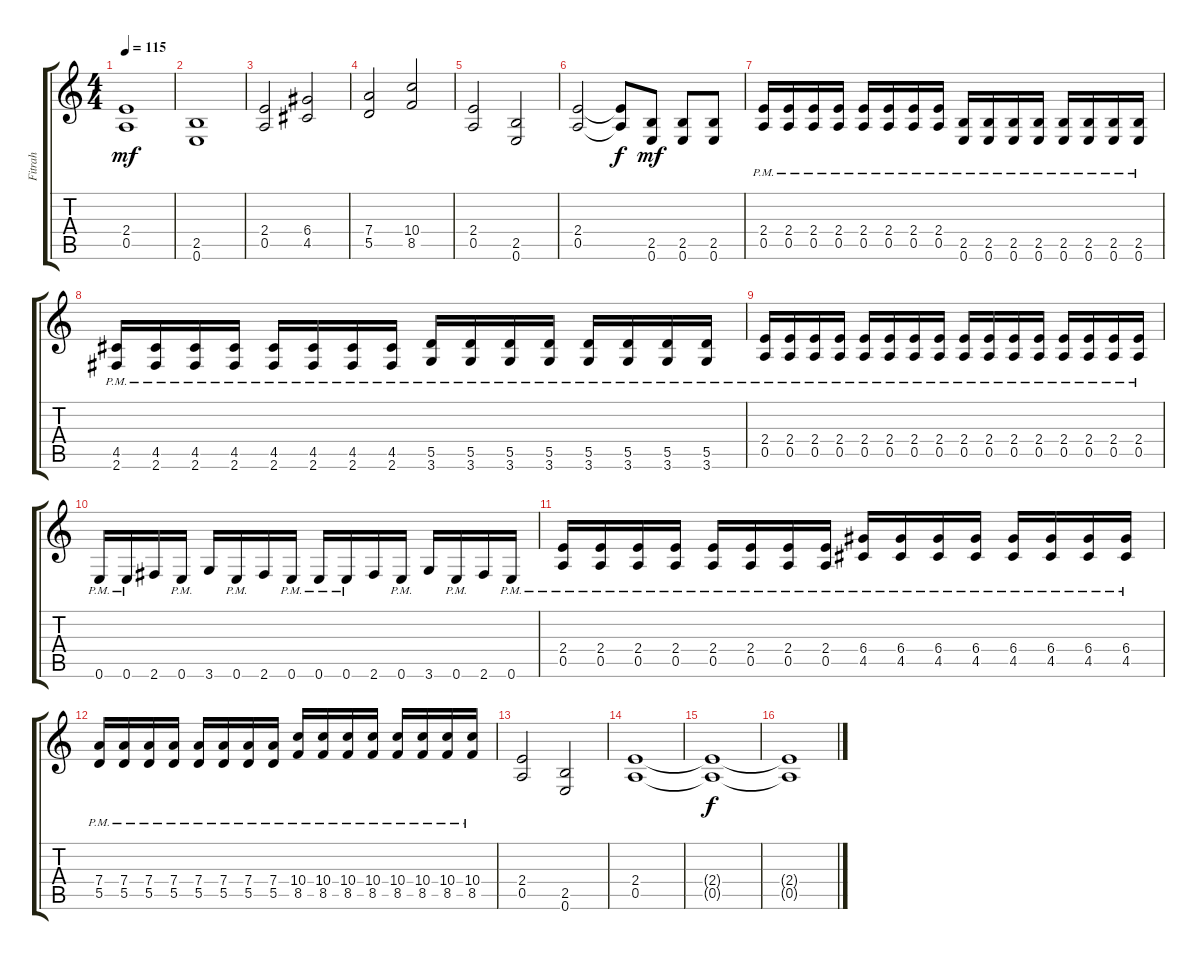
\track ("Fitrah" "Fitrah") {instrument distortionguitar}
\staff {score tabs}
\tuning (E4 B3 G3 D3 A2 E2) {hide}
\ts (4 4)
\tempo 115
\clef g2
\ks c
(2.4 0.5).1{dy mf} |
(2.5 0.6).1 |
(2.4 0.5).2 (6.4 4.5).2 |
(7.4 5.5).2 (10.4 8.5).2 |
(2.4 0.5).2 (2.5 0.6).2 |
(2.4 0.5).2 (2.4{t} 0.5{t}).8{dy f} (2.5 0.6).8{dy mf} (2.5 0.6).8 (2.5 0.6).8 |
(2.4{pm} 0.5{pm}).16 (2.4{pm} 0.5{pm}).16 (2.4{pm} 0.5{pm}).16 (2.4{pm} 0.5{pm}).16 (2.4{pm} 0.5{pm}).16 (2.4{pm} 0.5{pm}).16 (2.4{pm} 0.5{pm}).16 (2.4{pm} 0.5{pm}).16 (2.5{pm} 0.6{pm}).16 (2.5{pm} 0.6{pm}).16 (2.5{pm} 0.6{pm}).16 (2.5{pm} 0.6{pm}).16 (2.5{pm} 0.6{pm}).16 (2.5{pm} 0.6{pm}).16 (2.5{pm} 0.6{pm}).16 (2.5{pm} 0.6{pm}).16 |
(4.5{pm} 2.6{pm}).16 (4.5{pm} 2.6{pm}).16 (4.5{pm} 2.6{pm}).16 (4.5{pm} 2.6{pm}).16 (4.5{pm} 2.6{pm}).16 (4.5{pm} 2.6{pm}).16 (4.5{pm} 2.6{pm}).16 (4.5{pm} 2.6{pm}).16 (5.5{pm} 3.6{pm}).16 (5.5{pm} 3.6{pm}).16 (5.5{pm} 3.6{pm}).16 (5.5{pm} 3.6{pm}).16 (5.5{pm} 3.6{pm}).16 (5.5{pm} 3.6{pm}).16 (5.5{pm} 3.6{pm}).16 (5.5{pm} 3.6{pm}).16 |
(2.4{pm} 0.5{pm}).16 (2.4{pm} 0.5{pm}).16 (2.4{pm} 0.5{pm}).16 (2.4{pm} 0.5{pm}).16 (2.4{pm} 0.5{pm}).16 (2.4{pm} 0.5{pm}).16 (2.4{pm} 0.5{pm}).16 (2.4{pm} 0.5{pm}).16 (2.4{pm} 0.5{pm}).16 (2.4{pm} 0.5{pm}).16 (2.4{pm} 0.5{pm}).16 (2.4{pm} 0.5{pm}).16 (2.4{pm} 0.5{pm}).16 (2.4{pm} 0.5{pm}).16 (2.4{pm} 0.5{pm}).16 (2.4{pm} 0.5{pm}).16 |
0.6{pm}.16 0.6{pm}.16 2.6.16 0.6{pm}.16 3.6.16 0.6{pm}.16 2.6.16 0.6{pm}.16 0.6{pm}.16 0.6{pm}.16 2.6.16 0.6{pm}.16 3.6.16 0.6{pm}.16 2.6.16 0.6{pm}.16 |
(2.4{pm} 0.5{pm}).16 (2.4{pm} 0.5{pm}).16 (2.4{pm} 0.5{pm}).16 (2.4{pm} 0.5{pm}).16 (2.4{pm} 0.5{pm}).16 (2.4{pm} 0.5{pm}).16 (2.4{pm} 0.5{pm}).16 (2.4{pm} 0.5{pm}).16 (6.4{pm} 4.5{pm}).16 (6.4{pm} 4.5{pm}).16 (6.4{pm} 4.5{pm}).16 (6.4{pm} 4.5{pm}).16 (6.4{pm} 4.5{pm}).16 (6.4{pm} 4.5{pm}).16 (6.4{pm} 4.5{pm}).16 (6.4{pm} 4.5{pm}).16 |
(7.4{pm} 5.5{pm}).16 (7.4{pm} 5.5{pm}).16 (7.4{pm} 5.5{pm}).16 (7.4{pm} 5.5{pm}).16 (7.4{pm} 5.5{pm}).16 (7.4{pm} 5.5{pm}).16 (7.4{pm} 5.5{pm}).16 (7.4{pm} 5.5{pm}).16 (10.4{pm} 8.5{pm}).16 (10.4{pm} 8.5{pm}).16 (10.4{pm} 8.5{pm}).16 (10.4{pm} 8.5{pm}).16 (10.4{pm} 8.5{pm}).16 (10.4{pm} 8.5{pm}).16 (10.4{pm} 8.5{pm}).16 (10.4{pm} 8.5{pm}).16 |
(2.4 0.5).2 (2.5 0.6).2 |
(2.4 0.5).1 |
(2.4{t} 0.5{t}).1{dy f} |
(2.4{t} 0.5{t}).1
